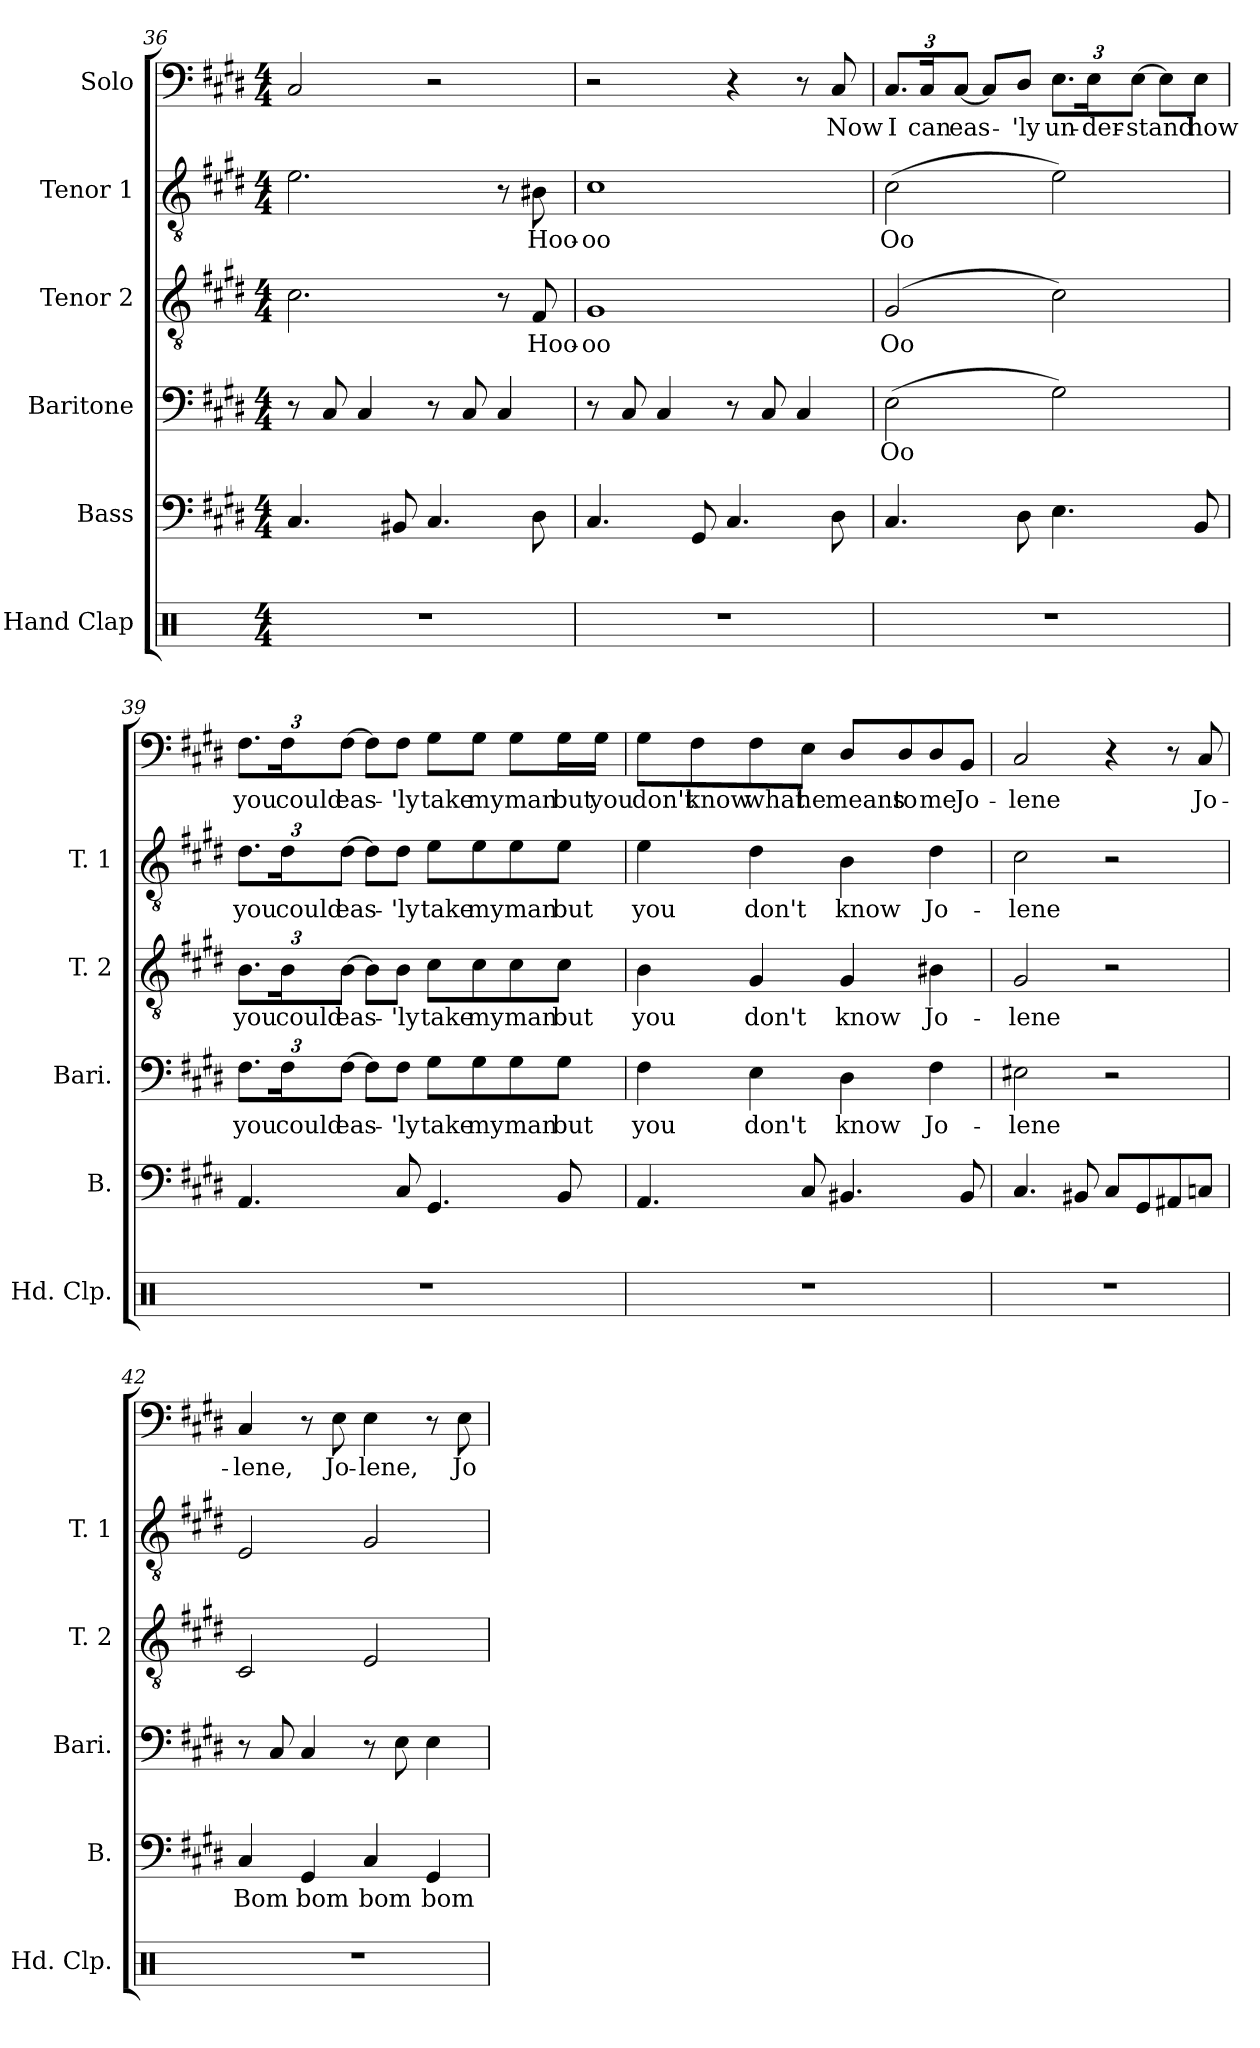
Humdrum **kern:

**kern	**kern	**text	**kern	**text	**kern	**text	**kern	**text	**kern	**text
*part6	*part5	*part5	*part4	*part4	*part3	*part3	*part2	*part2	*part1	*part1
*staff6	*staff5	*staff5	*staff4	*staff4	*staff3	*staff3	*staff2	*staff2	*staff1	*staff1
*I"Hand Clap	*I"Bass	*	*I"Baritone	*	*I"Tenor 2	*	*I"Tenor 1	*	*I"Solo	*
*I'Hd. Clp.	*I'B.	*	*I'Bari.	*	*I'T. 2	*	*I'T. 1	*	*	*
!!LO:PB:g=z
*clefX	*clefF4	*	*clefF4	*	*clefGv2	*	*clefGv2	*	*clefF4	*
*k[]	*k[f#c#g#d#]	*	*k[f#c#g#d#]	*	*k[f#c#g#d#]	*	*k[f#c#g#d#]	*	*k[f#c#g#d#]	*
*M4/4	*M4/4	*	*M4/4	*	*M4/4	*	*M4/4	*	*M4/4	*
=36	=36	=36	=36	=36	=36	=36	=36	=36	=36	=36
1r	4.C#/	.	8r	.	2.c#\	.	2.e\	.	2C#/	.
.	.	.	8C#/	.	.	.	.	.	.	.
.	.	.	4C#/	.	.	.	.	.	.	.
.	8BB#X/	.	.	.	.	.	.	.	.	.
.	4.C#/	.	8r	.	.	.	.	.	2r	.
.	.	.	8C#/	.	.	.	.	.	.	.
.	.	.	4C#/	.	8r	.	8r	.	.	.
!	!	!	!	!	!	!LO:LY:b	!	!LO:LY:b	!	!
.	8D#\	.	.	.	8F#/	Hoo-	8B#X\	Hoo-	.	.
=37	=37	=37	=37	=37	=37	=37	=37	=37	=37	=37
!	!	!	!	!	!	!LO:LY:b	!	!LO:LY:b	!	!
1r	4.C#/	.	8r	.	1G#	-oo	1c#	-oo	2r	.
.	.	.	8C#/	.	.	.	.	.	.	.
.	.	.	4C#/	.	.	.	.	.	.	.
.	8GG#/	.	.	.	.	.	.	.	.	.
.	4.C#/	.	8r	.	.	.	.	.	4r	.
.	.	.	8C#/	.	.	.	.	.	.	.
.	.	.	4C#/	.	.	.	.	.	8r	.
!	!	!	!	!	!	!	!	!	!	!LO:LY:b
.	8D#\	.	.	.	.	.	.	.	8C#/	Now
=38	=38	=38	=38	=38	=38	=38	=38	=38	=38	=38
!	!	!	!	!LO:LY:b	!	!LO:LY:b	!	!LO:LY:b	!	!
*	*	*	*	*	*	*	*	*	*Xbrackettup	*
!	!	!	!	!	!	!	!	!	!	!LO:LY:b
1r	4.C#/	.	(2E\	Oo	(2G#/	-Oo	(2c#\	Oo	12.C#/L	I
!	!	!	!	!	!	!	!	!	!	!LO:LY:b
.	.	.	.	.	.	.	.	.	24C#/K	can
!	!	!	!	!	!	!	!	!	!	!LO:LY:b
.	.	.	.	.	.	.	.	.	[12C#/J	-eas-
.	.	.	.	.	.	.	.	.	8C#/L]	.
!	!	!	!	!	!	!	!	!	!	!LO:LY:b
.	8D#\	.	.	.	.	.	.	.	8D#/J	-'ly
!	!	!	!	!	!	!	!	!	!	!LO:LY:b
.	4.E\	.	2G#\)	.	2c#\)	.	2e\)	.	12.E\L	un-
!	!	!	!	!	!	!	!	!	!	!LO:LY:b
.	.	.	.	.	.	.	.	.	24E\K	-der-
!	!	!	!	!	!	!	!	!	!	!LO:LY:b
.	.	.	.	.	.	.	.	.	[12E\J	-stand
.	.	.	.	.	.	.	.	.	8E\L]	.
!	!	!	!	!	!	!	!	!	!	!LO:LY:b
.	8BB/	.	.	.	.	.	.	.	8E\J	how
!!LO:PB:g=z
=39	=39	=39	=39	=39	=39	=39	=39	=39	=39	=39
*	*	*	*Xbrackettup	*	*	*	*	*	*	*
!	!	!	!	!LO:LY:b	!	!	!	!	!	!
*	*	*	*	*	*Xbrackettup	*	*	*	*	*
!	!	!	!	!	!	!LO:LY:b	!	!	!	!
*	*	*	*	*	*	*	*Xbrackettup	*	*	*
!	!	!	!	!	!	!	!	!LO:LY:b	!	!LO:LY:b
1r	4.AA/	.	12.F#\L	you	12.B\L	you	12.d#\L	you	12.F#\L	you
!	!	!	!	!LO:LY:b	!	!LO:LY:b	!	!LO:LY:b	!	!LO:LY:b
.	.	.	24F#\K	could	24B\K	could	24d#\K	could	24F#\K	could
!	!	!	!	!LO:LY:b	!	!LO:LY:b	!	!LO:LY:b	!	!LO:LY:b
.	.	.	[12F#\J	eas-	[12B\J	eas-	[12d#\J	eas-	[12F#\J	eas-
.	.	.	8F#\L]	.	8B\L]	.	8d#\L]	.	8F#\L]	.
!	!	!	!	!LO:LY:b	!	!LO:LY:b	!	!LO:LY:b	!	!LO:LY:b
.	8C#/	.	8F#\J	-'ly	8B\J	-'ly	8d#\J	-'ly	8F#\J	-'ly
!	!	!	!	!LO:LY:b	!	!LO:LY:b	!	!LO:LY:b	!	!LO:LY:b
.	4.GG#/	.	8G#\L	take	8c#\L	take	8e\L	take	8G#\L	take
!	!	!	!	!LO:LY:b	!	!LO:LY:b	!	!LO:LY:b	!	!LO:LY:b
.	.	.	8G#\	my	8c#\	my	8e\	my	8G#\J	my
!	!	!	!	!LO:LY:b	!	!LO:LY:b	!	!LO:LY:b	!	!LO:LY:b
.	.	.	8G#\	man	8c#\	man	8e\	man	8G#\L	man
!	!	!	!	!LO:LY:b	!	!LO:LY:b	!	!LO:LY:b	!	!LO:LY:b
.	8BB/	.	8G#\J	but	8c#\J	but	8e\J	but	16G#\L	but
!	!	!	!	!	!	!	!	!	!	!LO:LY:b
.	.	.	.	.	.	.	.	.	16G#\JJ	you
=40	=40	=40	=40	=40	=40	=40	=40	=40	=40	=40
!	!	!	!	!LO:LY:b	!	!LO:LY:b	!	!LO:LY:b	!	!LO:LY:b
1r	4.AA/	.	4F#\	you	4B\	you	4e\	you	8G#\L	don't
!	!	!	!	!	!	!	!	!	!	!LO:LY:b
.	.	.	.	.	.	.	.	.	8F#\	know
!	!	!	!	!LO:LY:b	!	!LO:LY:b	!	!LO:LY:b	!	!LO:LY:b
.	.	.	4E\	don't	4G#/	don't	4d#\	don't	8F#\	what
!	!	!	!	!	!	!	!	!	!	!LO:LY:b
.	8C#/	.	.	.	.	.	.	.	8E\J	he
!	!	!	!	!LO:LY:b	!	!LO:LY:b	!	!LO:LY:b	!	!LO:LY:b
.	4.BB#X/	.	4D#\	know	4G#/	know	4B\	know	8D#/L	means
!	!	!	!	!	!	!	!	!	!	!LO:LY:b
.	.	.	.	.	.	.	.	.	8D#/	to
!	!	!	!	!LO:LY:b	!	!LO:LY:b	!	!LO:LY:b	!	!LO:LY:b
.	.	.	4F#\	Jo-	4B#X\	Jo-	4d#\	Jo-	8D#/	me
!	!	!	!	!	!	!	!	!	!	!LO:LY:b
.	8BB#/	.	.	.	.	.	.	.	8BB/J	Jo-
!!LO:PB:g=z
=41	=41	=41	=41	=41	=41	=41	=41	=41	=41	=41
!	!	!	!	!LO:LY:b	!	!LO:LY:b	!	!LO:LY:b	!	!LO:LY:b
1r	4.C#/	.	2E#X\	-lene	2G#/	-lene	2c#\	-lene	2C#/	-lene
.	8BB#X/	.	.	.	.	.	.	.	.	.
.	8C#/L	.	2r	.	2r	.	2r	.	4r	.
.	8GG#/	.	.	.	.	.	.	.	.	.
.	8AA#X/	.	.	.	.	.	.	.	8r	.
!	!	!	!	!	!	!	!	!	!	!LO:LY:b
.	8Cn/J	.	.	.	.	.	.	.	8C#/	Jo-
=42	=42	=42	=42	=42	=42	=42	=42	=42	=42	=42
!	!	!LO:LY:b	!	!	!	!	!	!	!	!LO:LY:b
1r	4C#/	Bom	8r	.	2C#/	.	2E/	.	4C#/	-lene,
.	.	.	8C#/	.	.	.	.	.	.	.
!	!	!LO:LY:b	!	!	!	!	!	!	!	!
.	4GG#/	bom	4C#/	.	.	.	.	.	8r	.
!	!	!	!	!	!	!	!	!	!	!LO:LY:b
.	.	.	.	.	.	.	.	.	8E\	Jo-
!	!	!LO:LY:b	!	!	!	!	!	!	!	!LO:LY:b
.	4C#/	bom	8r	.	2E/	.	2G#/	.	4E\	-lene,
.	.	.	8E\	.	.	.	.	.	.	.
!	!	!LO:LY:b	!	!	!	!	!	!	!	!
.	4GG#/	bom	4E\	.	.	.	.	.	8r	.
!	!	!	!	!	!	!	!	!	!	!LO:LY:b
.	.	.	.	.	.	.	.	.	8E\	Jo-
=	=	=	=	=	=	=	=	=	=	=
*-	*-	*-	*-	*-	*-	*-	*-	*-	*-	*-
